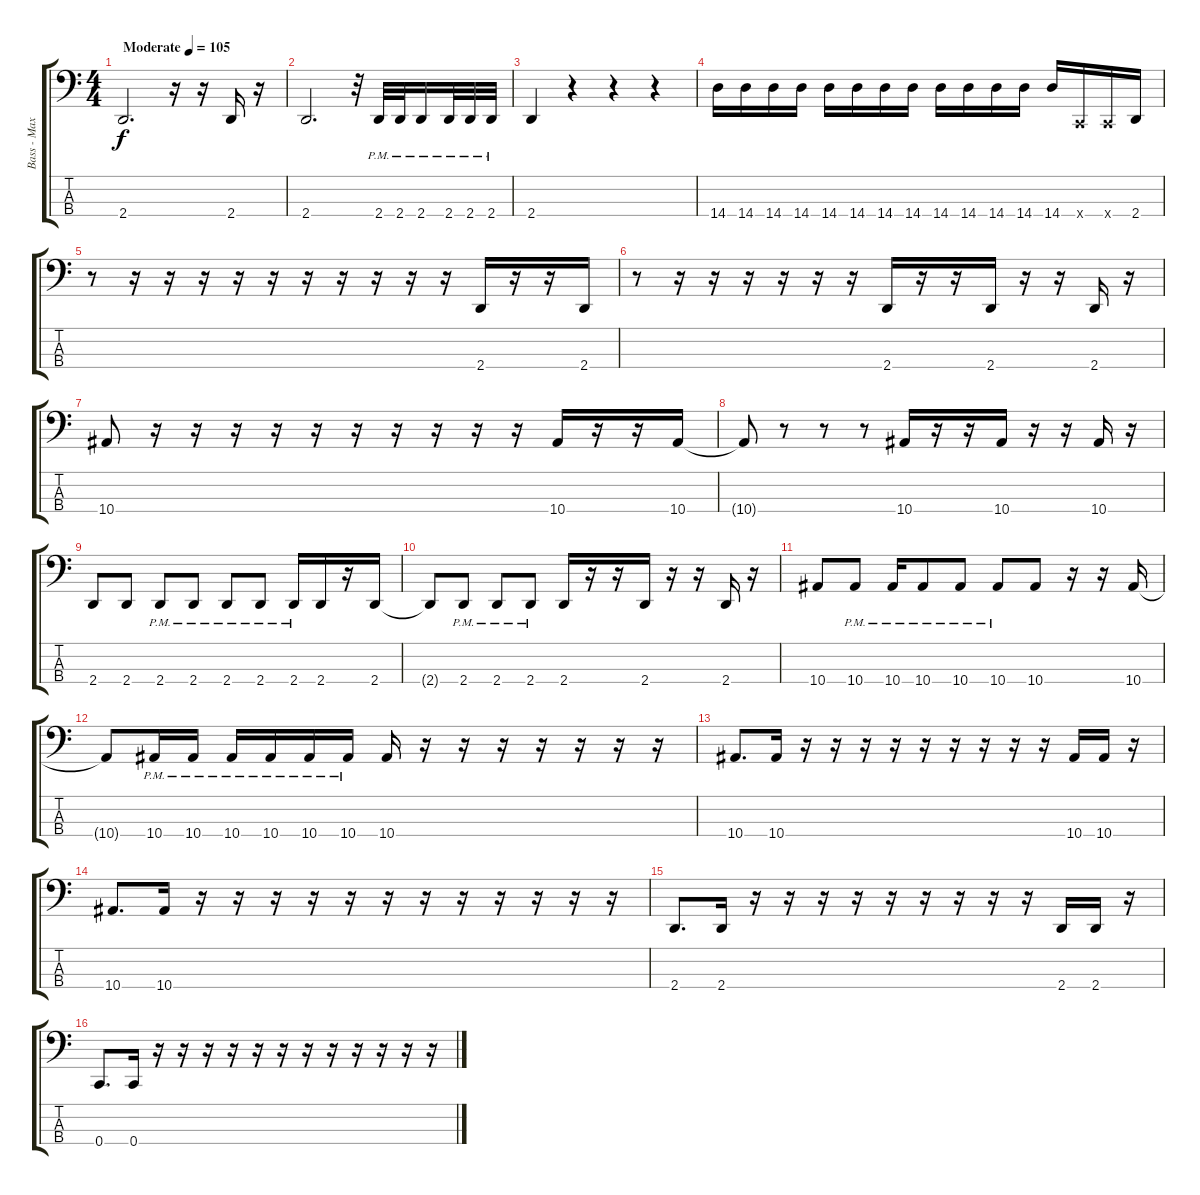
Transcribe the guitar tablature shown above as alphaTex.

\track ("Bass - Max Green" "Bass - Max") {instrument electricbassfinger}
\staff {score tabs}
\tuning (F2 C2 G1 C1) {hide}
\ts (4 4)
\tempo (105 "Moderate")
\clef f4
\ks c
2.4.2{d dy f instrument electricbassfinger} r.16 r.16 2.4.16 r.16 |
2.4.2{d} r.32 2.4{pm}.32 2.4{pm}.32 2.4{pm}.16 2.4{pm}.32 2.4{pm}.32 2.4{pm}.32 |
2.4.4 r.4 r.4 r.4 |
14.4.16 14.4.16 14.4.16 14.4.16 14.4.16 14.4.16 14.4.16 14.4.16 14.4.16 14.4.16 14.4.16 14.4.16 14.4.16 0.4{x}.16 0.4{x}.16 2.4.16 |
r.8 r.16 r.16 r.16 r.16 r.16 r.16 r.16 r.16 r.16 r.16 2.4.16 r.16 r.16 2.4.16 |
r.8 r.16 r.16 r.16 r.16 r.16 r.16 2.4.16 r.16 r.16 2.4.16 r.16 r.16 2.4.16 r.16 |
10.4.8 r.16 r.16 r.16 r.16 r.16 r.16 r.16 r.16 r.16 r.16 10.4.16 r.16 r.16 10.4.16 |
10.4{t}.8 r.8 r.8 r.8 10.4.16 r.16 r.16 10.4.16 r.16 r.16 10.4.16 r.16 |
2.4.8 2.4.8 2.4{pm}.8 2.4{pm}.8 2.4{pm}.8 2.4{pm}.8 2.4{pm}.16 2.4.16 r.16 2.4.16 |
2.4{t}.8 2.4{pm}.8 2.4{pm}.8 2.4{pm}.8 2.4.16 r.16 r.16 2.4.16 r.16 r.16 2.4.16 r.16 |
10.4.8 10.4{pm}.8 10.4{pm}.16 10.4{pm}.8 10.4{pm}.8 10.4{pm}.8 10.4.8 r.16 r.16 10.4.16 |
10.4{t}.8 10.4{pm}.16 10.4{pm}.16 10.4{pm}.16 10.4{pm}.16 10.4{pm}.16 10.4{pm}.16 10.4.16 r.16 r.16 r.16 r.16 r.16 r.16 r.16 |
10.4.8{d} 10.4.16 r.16 r.16 r.16 r.16 r.16 r.16 r.16 r.16 r.16 10.4.16 10.4.16 r.16 |
10.4.8{d} 10.4.16 r.16 r.16 r.16 r.16 r.16 r.16 r.16 r.16 r.16 r.16 r.16 r.16 |
2.4.8{d} 2.4.16 r.16 r.16 r.16 r.16 r.16 r.16 r.16 r.16 r.16 2.4.16 2.4.16 r.16 |
0.4.8{d} 0.4.16 r.16 r.16 r.16 r.16 r.16 r.16 r.16 r.16 r.16 r.16 r.16 r.16
